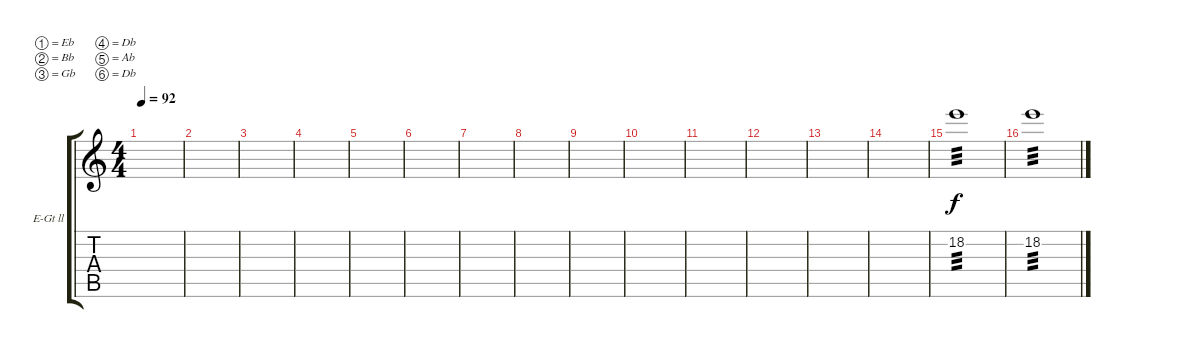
\defaultSystemsLayout 4
\bracketExtendMode groupsimilarinstruments
\firstSystemTrackNameOrientation horizontal
\otherSystemsTrackNameOrientation horizontal
\track ("Extra Guitar ll" "E-Gt ll") {instrument overdrivenguitar}
\staff {score tabs}
\tuning (Eb4 Bb3 Gb3 Db3 Ab2 Db2)
\ts (4 4)
\tempo 92
\clef g2
\scale
0.333333
\ks c
|
\scale
0.333333 |
\scale
0.333333 |
\scale
0.333333 |
\scale
0.333333 |
\scale
0.333333 |
\scale
0.333333 |
\scale
0.333333 |
\scale
0.333333 |
\scale
0.333333 |
\scale
0.333333 |
\scale
0.333333 |
\scale
0.333333 |
\scale
0.333333 |
18.2.1{tp 3} |
18.2.1{tp 3}
